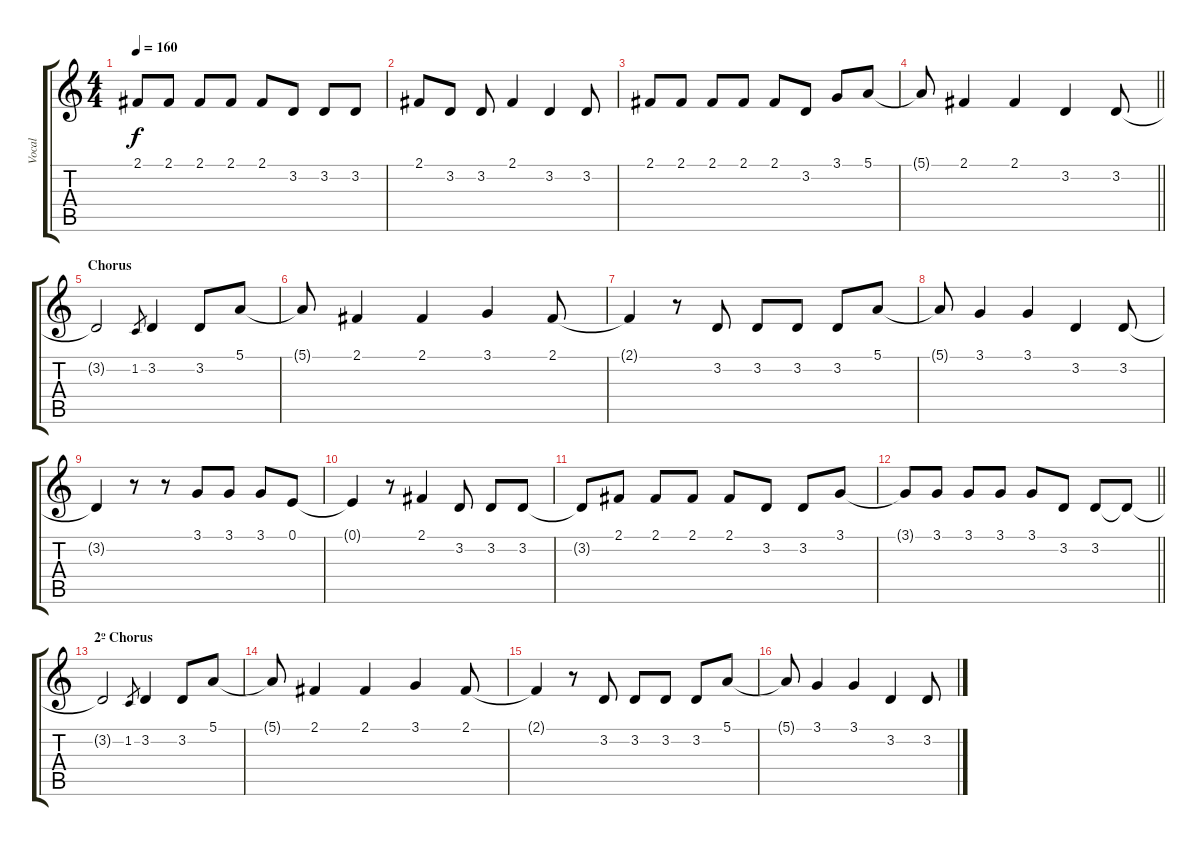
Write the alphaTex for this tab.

\track ("Vocal" "Vocal") {instrument flute}
\staff {score tabs}
\tuning (E4 B3 G3 D3 A2 E2) {hide}
\ts (4 4)
\tempo 160
\clef g2
\ks c
2.1{t}.8{dy f} 2.1.8 2.1.8 2.1.8 2.1.8 3.2.8 3.2.8 3.2.8 |
2.1.8 3.2.8 3.2.8 2.1.4 3.2.4 3.2.8 |
2.1.8 2.1.8 2.1.8 2.1.8 2.1.8 3.2.8 3.1.8 5.1.8 |
\barLineRight lightlight
5.1{t}.8 2.1.4 2.1.4 3.2.4 3.2.8 |
\section ("" "Chorus")
3.2{t}.2 1.2.8{gr} 3.2.4 3.2.8 5.1.8 |
5.1{t}.8 2.1.4 2.1.4 3.1.4 2.1.8 |
2.1{t}.4 r.8 3.2.8 3.2.8 3.2.8 3.2.8 5.1.8 |
5.1{t}.8 3.1.4 3.1.4 3.2.4 3.2.8 |
3.2{t}.4 r.8 r.8 3.1.8 3.1.8 3.1.8 0.1.8 |
0.1{t}.4 r.8 2.1.4 3.2.8 3.2.8 3.2.8 |
3.2{t}.8 2.1.8 2.1.8 2.1.8 2.1.8 3.2.8 3.2.8 3.1.8 |
\barLineRight lightlight
3.1{t}.8 3.1.8 3.1.8 3.1.8 3.1.8 3.2.8 3.2.8 3.2{t}.8 |
\section ("" "2º Chorus")
3.2{t}.2 1.2.8{gr} 3.2.4 3.2.8 5.1.8 |
5.1{t}.8 2.1.4 2.1.4 3.1.4 2.1.8 |
2.1{t}.4 r.8 3.2.8 3.2.8 3.2.8 3.2.8 5.1.8 |
5.1{t}.8 3.1.4 3.1.4 3.2.4 3.2.8
